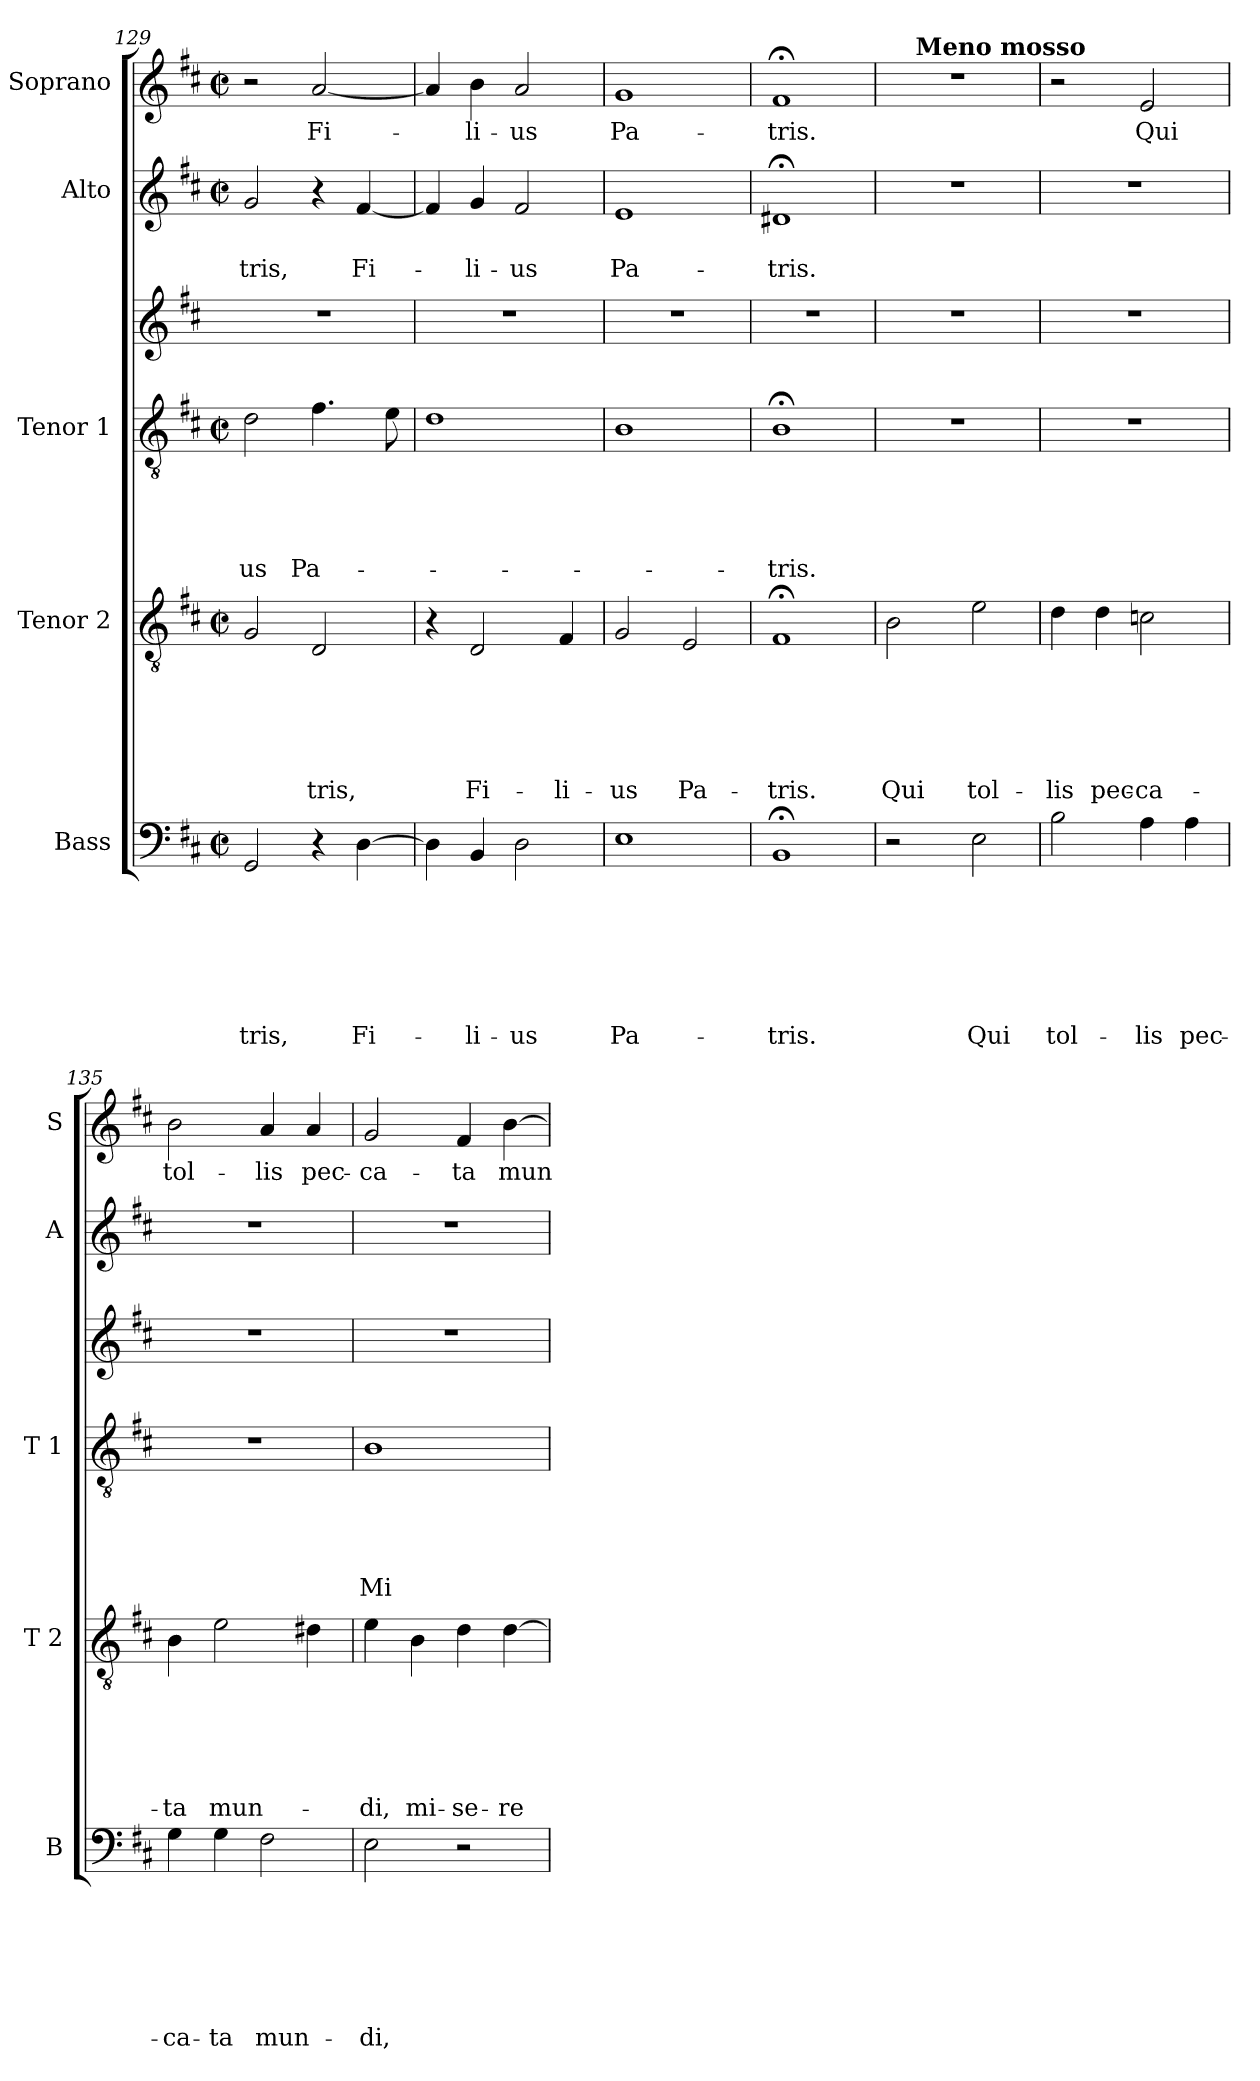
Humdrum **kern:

**kern	**text	**text	**text	**text	**text	**text	**text	**kern	**text	**text	**text	**text	**text	**text	**kern	**text	**text	**text	**text	**text	**kern	**kern	**text	**text	**kern	**text
*part6	*part6	*part6	*part6	*part6	*part6	*part6	*part6	*part5	*part5	*part5	*part5	*part5	*part5	*part5	*part4	*part4	*part4	*part4	*part4	*part4	*part3	*part2	*part2	*part2	*part1	*part1
*staff6	*staff6	*staff6	*staff6	*staff6	*staff6	*staff6	*staff6	*staff5	*staff5	*staff5	*staff5	*staff5	*staff5	*staff5	*staff4	*staff4	*staff4	*staff4	*staff4	*staff4	*staff3	*staff2	*staff2	*staff2	*staff1	*staff1
*I"Bass	*	*	*	*	*	*	*	*I"Tenor 2	*	*	*	*	*	*	*I"Tenor 1	*	*	*	*	*	*	*I"Alto	*	*	*I"Soprano	*
*I'B	*	*	*	*	*	*	*	*I'T 2	*	*	*	*	*	*	*I'T 1	*	*	*	*	*	*	*I'A	*	*	*I'S	*
*clefF4	*	*	*	*	*	*	*	*clefGv2	*	*	*	*	*	*	*clefGv2	*	*	*	*	*	*clefG2	*clefG2	*	*	*clefG2	*
*k[f#c#]	*	*	*	*	*	*	*	*k[f#c#]	*	*	*	*	*	*	*k[f#c#]	*	*	*	*	*	*k[f#c#]	*k[f#c#]	*	*	*k[f#c#]	*
*D:	*	*	*	*	*	*	*	*D:	*	*	*	*	*	*	*D:	*	*	*	*	*	*D:	*D:	*	*	*D:	*
*M2/2	*	*	*	*	*	*	*	*M2/2	*	*	*	*	*	*	*M2/2	*	*	*	*	*	*	*M2/2	*	*	*M2/2	*
*met(c|)	*	*	*	*	*	*	*	*met(c|)	*	*	*	*	*	*	*met(c|)	*	*	*	*	*	*	*met(c|)	*	*	*met(c|)	*
=129	=129	=129	=129	=129	=129	=129	=129	=129	=129	=129	=129	=129	=129	=129	=129	=129	=129	=129	=129	=129	=129	=129	=129	=129	=129	=129
!	!	!	!	!	!	!	!LO:LY:b	!	!	!	!	!	!	!	!	!	!	!	!	!LO:LY:b	!	!	!	!LO:LY:b	!	!
2GG/	.	.	.	.	.	.	-tris,	2G/	.	.	.	.	.	.	2d\	.	.	.	.	-us	1r	2g/	.	-tris,	2r	.
!	!	!	!	!	!	!	!	!	!	!	!	!	!	!LO:LY:b	!	!	!	!	!	!LO:LY:b	!	!	!	!	!	!LO:LY:b
4r	.	.	.	.	.	.	.	2D/	.	.	.	.	.	-tris,	4.f#\	.	.	.	.	Pa-	.	4r	.	.	[<2a/	Fi-
!	!	!	!	!	!	!	!LO:LY:b	!	!	!	!	!	!	!	!	!	!	!	!	!	!	!	!	!LO:LY:b	!	!
[>4D\	.	.	.	.	.	.	Fi-	.	.	.	.	.	.	.	.	.	.	.	.	.	.	[<4f#/	.	Fi-	.	.
.	.	.	.	.	.	.	.	.	.	.	.	.	.	.	8e\	.	.	.	.	.	.	.	.	.	.	.
=130	=130	=130	=130	=130	=130	=130	=130	=130	=130	=130	=130	=130	=130	=130	=130	=130	=130	=130	=130	=130	=130	=130	=130	=130	=130	=130
4D\]	.	.	.	.	.	.	.	4r	.	.	.	.	.	.	1d	.	.	.	.	.	1r	4f#/]	.	.	4a/]	.
!	!	!	!	!	!	!	!LO:LY:b	!	!	!	!	!	!	!LO:LY:b	!	!	!	!	!	!	!	!	!	!LO:LY:b	!	!LO:LY:b
4BB/	.	.	.	.	.	.	-li-	2D/	.	.	.	.	.	Fi-	.	.	.	.	.	.	.	4g/	.	-li-	4b\	-li-
!	!	!	!	!	!	!	!LO:LY:b	!	!	!	!	!	!	!	!	!	!	!	!	!	!	!	!	!LO:LY:b	!	!LO:LY:b
2D\	.	.	.	.	.	.	-us	.	.	.	.	.	.	.	.	.	.	.	.	.	.	2f#/	.	-us	2a/	-us
!	!	!	!	!	!	!	!	!	!	!	!	!	!	!LO:LY:b	!	!	!	!	!	!	!	!	!	!	!	!
.	.	.	.	.	.	.	.	4F#/	.	.	.	.	.	-li-	.	.	.	.	.	.	.	.	.	.	.	.
=131	=131	=131	=131	=131	=131	=131	=131	=131	=131	=131	=131	=131	=131	=131	=131	=131	=131	=131	=131	=131	=131	=131	=131	=131	=131	=131
!	!	!	!	!	!	!	!LO:LY:b	!	!	!	!	!	!	!LO:LY:b	!	!	!	!	!	!	!	!	!	!LO:LY:b	!	!LO:LY:b
1E	.	.	.	.	.	.	Pa-	2G/	.	.	.	.	.	-us	1B	.	.	.	.	.	1r	1e	.	Pa-	1g	Pa-
!	!	!	!	!	!	!	!	!	!	!	!	!	!	!LO:LY:b	!	!	!	!	!	!	!	!	!	!	!	!
.	.	.	.	.	.	.	.	2E/	.	.	.	.	.	Pa-	.	.	.	.	.	.	.	.	.	.	.	.
=132	=132	=132	=132	=132	=132	=132	=132	=132	=132	=132	=132	=132	=132	=132	=132	=132	=132	=132	=132	=132	=132	=132	=132	=132	=132	=132
!	!	!	!	!	!	!	!LO:LY:b	!	!	!	!	!	!	!LO:LY:b	!	!	!	!	!	!LO:LY:b	!	!	!	!LO:LY:b	!	!LO:LY:b
1BB;	.	.	.	.	.	.	-tris.	1F#;	.	.	.	.	.	-tris.	1B;<	.	.	.	.	-tris.	1r	1d#X;	.	-tris.	1f#;	-tris.
!!LO:LB:g=z
=133	=133	=133	=133	=133	=133	=133	=133	=133	=133	=133	=133	=133	=133	=133	=133	=133	=133	=133	=133	=133	=133	=133	=133	=133	=133	=133
!	!	!	!	!	!	!	!	!	!	!	!	!	!	!LO:LY:b	!	!	!	!	!	!	!	!	!	!	!	!
*	*	*	*	*	*	*	*	*	*	*	*	*	*	*	*	*	*	*	*	*	*	*	*	*	*^	*
2r	.	.	.	.	.	.	.	2B\	.	.	.	.	.	Qui	1r	.	.	.	.	.	1r	1r	.	.	1r	8ryy	.
!	!	!	!	!	!	!	!	!	!	!	!	!	!	!	!	!	!	!	!	!	!	!	!	!	!	!LO:TX:a:B:t=Meno mosso	!
.	.	.	.	.	.	.	.	.	.	.	.	.	.	.	.	.	.	.	.	.	.	.	.	.	.	2..ryy	.
!	!	!	!	!	!	!	!LO:LY:b	!	!	!	!	!	!	!LO:LY:b	!	!	!	!	!	!	!	!	!	!	!	!	!
2E\	.	.	.	.	.	.	Qui	2e\	.	.	.	.	.	tol-	.	.	.	.	.	.	.	.	.	.	.	.	.
=134	=134	=134	=134	=134	=134	=134	=134	=134	=134	=134	=134	=134	=134	=134	=134	=134	=134	=134	=134	=134	=134	=134	=134	=134	=134	=134	=134
!	!	!	!	!	!	!	!LO:LY:b	!	!	!	!	!	!	!LO:LY:b	!	!	!	!	!	!	!	!	!	!	!	!	!
*	*	*	*	*	*	*	*	*	*	*	*	*	*	*	*	*	*	*	*	*	*	*	*	*	*v	*v	*
2B\	.	.	.	.	.	.	tol-	4d\	.	.	.	.	.	-lis	1r	.	.	.	.	.	1r	1r	.	.	2r	.
!	!	!	!	!	!	!	!	!	!	!	!	!	!	!LO:LY:b	!	!	!	!	!	!	!	!	!	!	!	!
.	.	.	.	.	.	.	.	4d\	.	.	.	.	.	pec-	.	.	.	.	.	.	.	.	.	.	.	.
!	!	!	!	!	!	!	!LO:LY:b	!	!	!	!	!	!	!LO:LY:b	!	!	!	!	!	!	!	!	!	!	!	!LO:LY:b
4A\	.	.	.	.	.	.	-lis	2cn\	.	.	.	.	.	-ca-	.	.	.	.	.	.	.	.	.	.	2e/	Qui
!	!	!	!	!	!	!	!LO:LY:b	!	!	!	!	!	!	!	!	!	!	!	!	!	!	!	!	!	!	!
4A\	.	.	.	.	.	.	pec-	.	.	.	.	.	.	.	.	.	.	.	.	.	.	.	.	.	.	.
=135	=135	=135	=135	=135	=135	=135	=135	=135	=135	=135	=135	=135	=135	=135	=135	=135	=135	=135	=135	=135	=135	=135	=135	=135	=135	=135
!	!	!	!	!	!	!	!LO:LY:b	!	!	!	!	!	!	!LO:LY:b	!	!	!	!	!	!	!	!	!	!	!	!LO:LY:b
4G\	.	.	.	.	.	.	-ca-	4B\	.	.	.	.	.	-ta	1r	.	.	.	.	.	1r	1r	.	.	2b\	tol-
!	!	!	!	!	!	!	!LO:LY:b	!	!	!	!	!	!	!LO:LY:b	!	!	!	!	!	!	!	!	!	!	!	!
4G\	.	.	.	.	.	.	-ta	2e\	.	.	.	.	.	mun-	.	.	.	.	.	.	.	.	.	.	.	.
!	!	!	!	!	!	!	!LO:LY:b	!	!	!	!	!	!	!	!	!	!	!	!	!	!	!	!	!	!	!LO:LY:b
2F#\	.	.	.	.	.	.	mun-	.	.	.	.	.	.	.	.	.	.	.	.	.	.	.	.	.	4a/	-lis
!	!	!	!	!	!	!	!	!	!	!	!	!	!	!	!	!	!	!	!	!	!	!	!	!	!	!LO:LY:b
.	.	.	.	.	.	.	.	4d#X\	.	.	.	.	.	.	.	.	.	.	.	.	.	.	.	.	4a/	pec-
=136	=136	=136	=136	=136	=136	=136	=136	=136	=136	=136	=136	=136	=136	=136	=136	=136	=136	=136	=136	=136	=136	=136	=136	=136	=136	=136
!	!	!	!	!	!	!	!LO:LY:b	!	!	!	!	!	!	!LO:LY:b	!	!	!	!	!	!LO:LY:b	!	!	!	!	!	!LO:LY:b
2E\	.	.	.	.	.	.	-di,	4e\	.	.	.	.	.	-di,	1B	.	.	.	.	Mi-	1r	1r	.	.	2g/	-ca-
!	!	!	!	!	!	!	!	!	!	!	!	!	!	!LO:LY:b	!	!	!	!	!	!	!	!	!	!	!	!
.	.	.	.	.	.	.	.	4B\	.	.	.	.	.	mi-	.	.	.	.	.	.	.	.	.	.	.	.
!	!	!	!	!	!	!	!	!	!	!	!	!	!	!LO:LY:b	!	!	!	!	!	!	!	!	!	!	!	!LO:LY:b
2r	.	.	.	.	.	.	.	4d\	.	.	.	.	.	-se-	.	.	.	.	.	.	.	.	.	.	4f#/	-ta
!	!	!	!	!	!	!	!	!	!	!	!	!	!	!LO:LY:b	!	!	!	!	!	!	!	!	!	!	!	!LO:LY:b
.	.	.	.	.	.	.	.	[>4d\	.	.	.	.	.	-re-	.	.	.	.	.	.	.	.	.	.	[>4b\	mun-
=	=	=	=	=	=	=	=	=	=	=	=	=	=	=	=	=	=	=	=	=	=	=	=	=	=	=
*-	*-	*-	*-	*-	*-	*-	*-	*-	*-	*-	*-	*-	*-	*-	*-	*-	*-	*-	*-	*-	*-	*-	*-	*-	*-	*-
